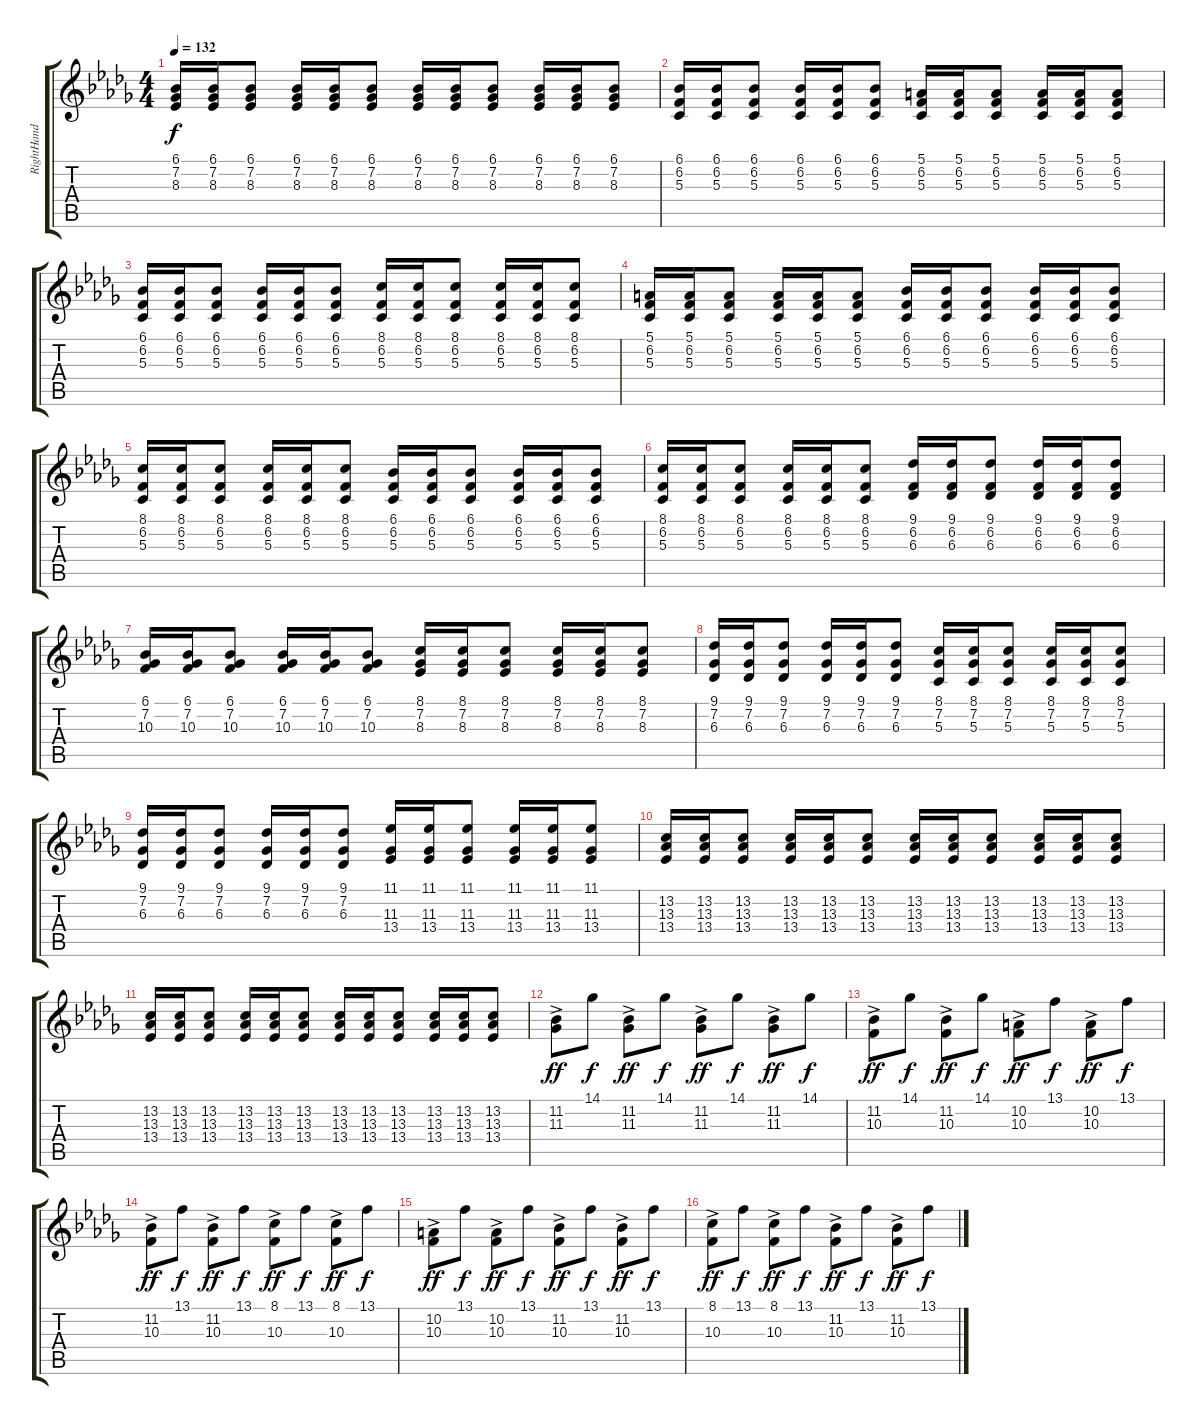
\track ("RightHand" "RightHand") {instrument electricgrandpiano}
\staff {score tabs}
\tuning (E4 B3 G3 D3 A2 E2) {hide}
\ts (4 4)
\tempo 132
\clef g2
\ks bbminor
(6.1 7.2 8.3).16{dy f instrument electricgrandpiano} (6.1 7.2 8.3).16 (6.1 7.2 8.3).8 (6.1 7.2 8.3).16 (6.1 7.2 8.3).16 (6.1 7.2 8.3).8 (6.1 7.2 8.3).16 (6.1 7.2 8.3).16 (6.1 7.2 8.3).8 (6.1 7.2 8.3).16 (6.1 7.2 8.3).16 (6.1 7.2 8.3).8 |
(6.1 6.2 5.3).16 (6.1 6.2 5.3).16 (6.1 6.2 5.3).8 (6.1 6.2 5.3).16 (6.1 6.2 5.3).16 (6.1 6.2 5.3).8 (5.1 6.2 5.3).16 (5.1 6.2 5.3).16 (5.1 6.2 5.3).8 (5.1 6.2 5.3).16 (5.1 6.2 5.3).16 (5.1 6.2 5.3).8 |
(6.1 6.2 5.3).16 (6.1 6.2 5.3).16 (6.1 6.2 5.3).8 (6.1 6.2 5.3).16 (6.1 6.2 5.3).16 (6.1 6.2 5.3).8 (8.1 6.2 5.3).16 (8.1 6.2 5.3).16 (8.1 6.2 5.3).8 (8.1 6.2 5.3).16 (8.1 6.2 5.3).16 (8.1 6.2 5.3).8 |
(5.1 6.2 5.3).16 (5.1 6.2 5.3).16 (5.1 6.2 5.3).8 (5.1 6.2 5.3).16 (5.1 6.2 5.3).16 (5.1 6.2 5.3).8 (6.1 6.2 5.3).16 (6.1 6.2 5.3).16 (6.1 6.2 5.3).8 (6.1 6.2 5.3).16 (6.1 6.2 5.3).16 (6.1 6.2 5.3).8 |
(8.1 6.2 5.3).16 (8.1 6.2 5.3).16 (8.1 6.2 5.3).8 (8.1 6.2 5.3).16 (8.1 6.2 5.3).16 (8.1 6.2 5.3).8 (6.1 6.2 5.3).16 (6.1 6.2 5.3).16 (6.1 6.2 5.3).8 (6.1 6.2 5.3).16 (6.1 6.2 5.3).16 (6.1 6.2 5.3).8 |
(8.1 6.2 5.3).16 (8.1 6.2 5.3).16 (8.1 6.2 5.3).8 (8.1 6.2 5.3).16 (8.1 6.2 5.3).16 (8.1 6.2 5.3).8 (9.1 6.2 6.3).16 (9.1 6.2 6.3).16 (9.1 6.2 6.3).8 (9.1 6.2 6.3).16 (9.1 6.2 6.3).16 (9.1 6.2 6.3).8 |
(6.1 7.2 10.3).16 (6.1 7.2 10.3).16 (6.1 7.2 10.3).8 (6.1 7.2 10.3).16 (6.1 7.2 10.3).16 (6.1 7.2 10.3).8 (8.1 7.2 8.3).16 (8.1 7.2 8.3).16 (8.1 7.2 8.3).8 (8.1 7.2 8.3).16 (8.1 7.2 8.3).16 (8.1 7.2 8.3).8 |
(9.1 7.2 6.3).16 (9.1 7.2 6.3).16 (9.1 7.2 6.3).8 (9.1 7.2 6.3).16 (9.1 7.2 6.3).16 (9.1 7.2 6.3).8 (8.1 7.2 5.3).16 (8.1 7.2 5.3).16 (8.1 7.2 5.3).8 (8.1 7.2 5.3).16 (8.1 7.2 5.3).16 (8.1 7.2 5.3).8 |
(9.1 7.2 6.3).16 (9.1 7.2 6.3).16 (9.1 7.2 6.3).8 (9.1 7.2 6.3).16 (9.1 7.2 6.3).16 (9.1 7.2 6.3).8 (11.1 11.3 13.4).16 (11.1 11.3 13.4).16 (11.1 11.3 13.4).8 (11.1 11.3 13.4).16 (11.1 11.3 13.4).16 (11.1 11.3 13.4).8 |
(13.2 13.3 13.4).16 (13.2 13.3 13.4).16 (13.2 13.3 13.4).8 (13.2 13.3 13.4).16 (13.2 13.3 13.4).16 (13.2 13.3 13.4).8 (13.2 13.3 13.4).16 (13.2 13.3 13.4).16 (13.2 13.3 13.4).8 (13.2 13.3 13.4).16 (13.2 13.3 13.4).16 (13.2 13.3 13.4).8 |
(13.2 13.3 13.4).16 (13.2 13.3 13.4).16 (13.2 13.3 13.4).8 (13.2 13.3 13.4).16 (13.2 13.3 13.4).16 (13.2 13.3 13.4).8 (13.2 13.3 13.4).16 (13.2 13.3 13.4).16 (13.2 13.3 13.4).8 (13.2 13.3 13.4).16 (13.2 13.3 13.4).16 (13.2 13.3 13.4).8 |
(11.2{ac} 11.3).8{dy ff} 14.1.8{dy f} (11.2{ac} 11.3).8{dy ff} 14.1.8{dy f} (11.2{ac} 11.3).8{dy ff} 14.1.8{dy f} (11.2{ac} 11.3).8{dy ff} 14.1.8{dy f} |
(11.2{ac} 10.3).8{dy ff} 14.1.8{dy f} (11.2{ac} 10.3).8{dy ff} 14.1.8{dy f} (10.2{ac} 10.3).8{dy ff} 13.1.8{dy f} (10.2{ac} 10.3).8{dy ff} 13.1.8{dy f} |
(11.2{ac} 10.3).8{dy ff} 13.1.8{dy f} (11.2{ac} 10.3).8{dy ff} 13.1.8{dy f} (8.1{ac} 10.3).8{dy ff} 13.1.8{dy f} (8.1{ac} 10.3).8{dy ff} 13.1.8{dy f} |
(10.2{ac} 10.3).8{dy ff} 13.1.8{dy f} (10.2{ac} 10.3).8{dy ff} 13.1.8{dy f} (11.2{ac} 10.3).8{dy ff} 13.1.8{dy f} (11.2{ac} 10.3).8{dy ff} 13.1.8{dy f} |
(8.1{ac} 10.3).8{dy ff} 13.1.8{dy f} (8.1{ac} 10.3).8{dy ff} 13.1.8{dy f} (11.2{ac} 10.3).8{dy ff} 13.1.8{dy f} (11.2{ac} 10.3).8{dy ff} 13.1.8{dy f}
